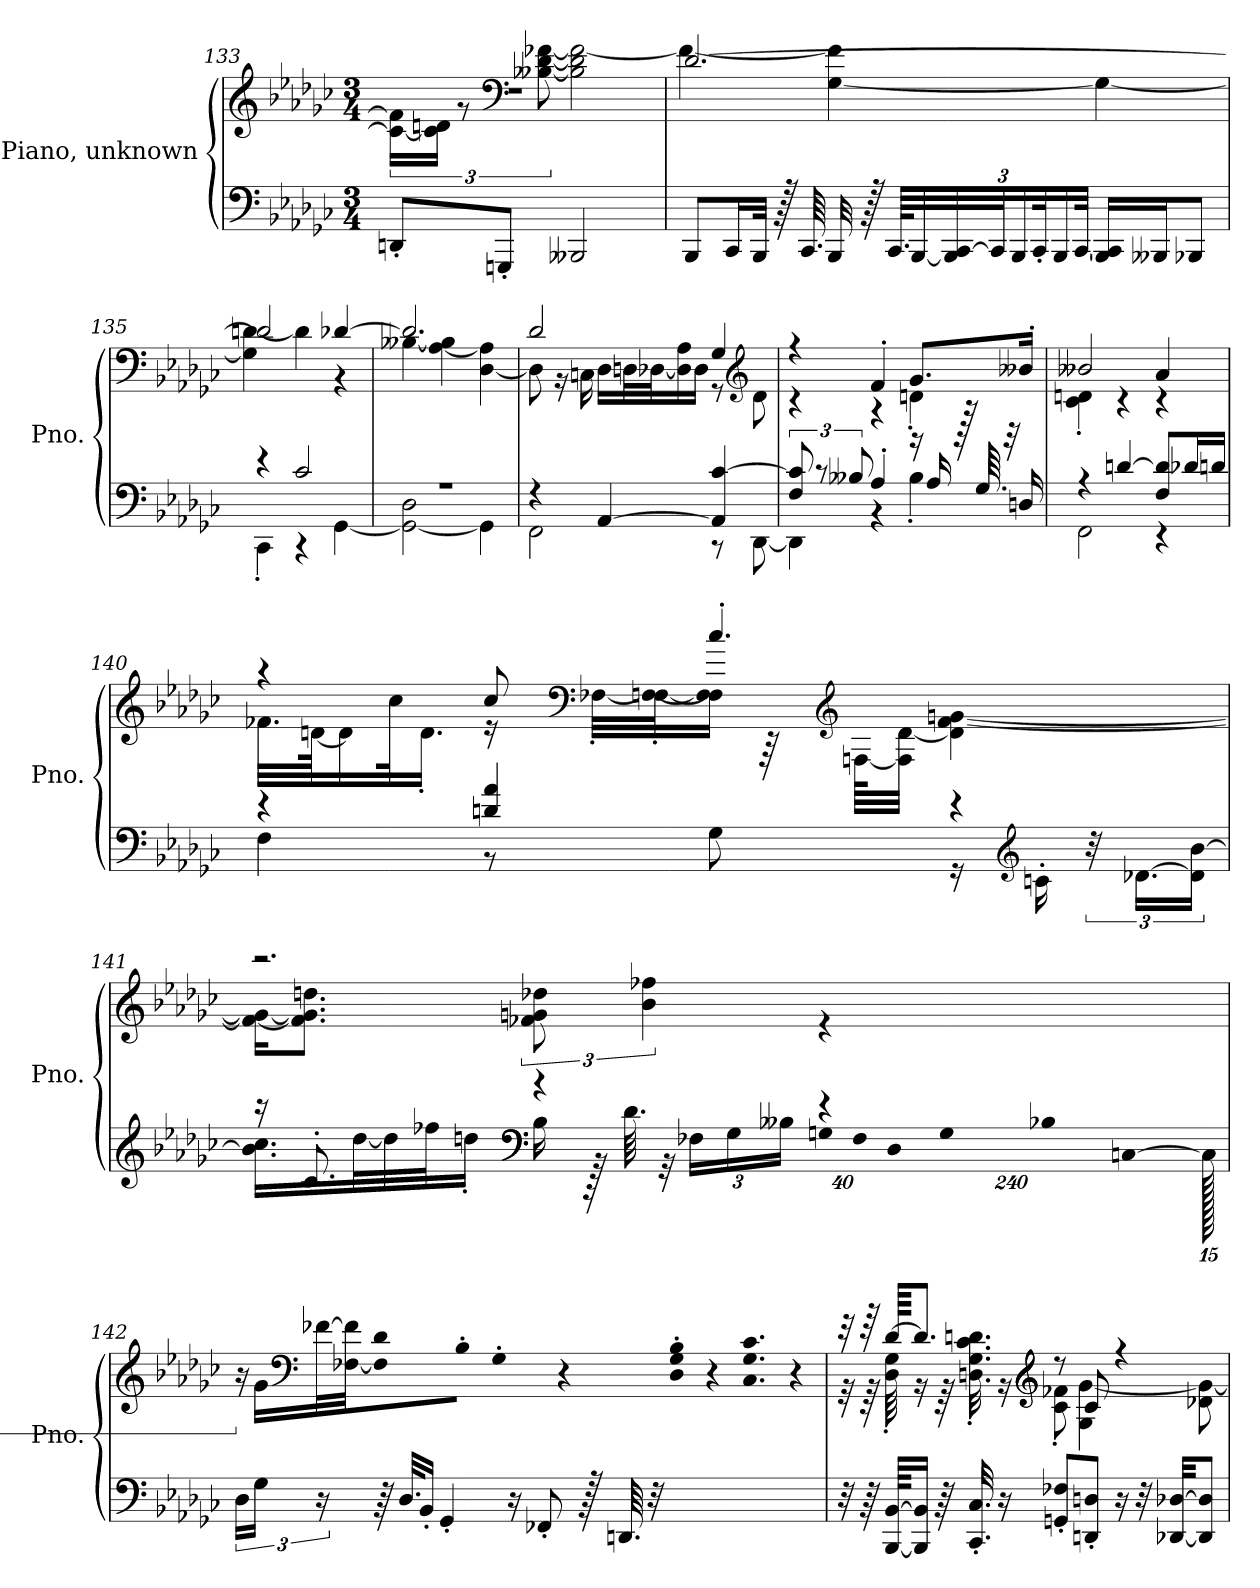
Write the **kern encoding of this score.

**kern	**kern
*part1	*part1
*staff2	*staff1
*I"Piano, unknown	*
*I'Pno.	*
*clefF4	*clefG2
*k[b-e-a-d-g-c-]	*k[b-e-a-d-g-c-]
*M3/4	*M3/4
=133	=133
*	*^
8DDn'/L	2.r	24c-\_ 24f-\]LL
.	.	24c-\] 24dn\JJ
.	.	12r
8GGGn'/J	.	.
*	*clefF4	*
.	.	[12B--X\ [12d\ [12f-X\
2BBB--X/	.	2B--\] 2d\] 2f-\_
!!LO:LB:g=z	!!
=134	=134	=134
8BBB-/L	[2.d-/	4f-\_
16CC-/L	.	.
32BBB-/JJk	.	.
128r	.	.
64.CC-/	.	.
32BBB-/	.	[4G-\ 4f-\]
128r	.	.
64.CC-/KLLL	.	.
*Xbrackettup	*	*
[48BBB-/	.	.
48BBB-/] [48CC-/	.	.
48CC-/J]	.	.
24BBB-/	.	.
48CC-'/K	.	.
24BBB-/	.	.
[48CC-/JJk	.	.
16BBB-/ 16CC-/]LL	.	4G-\_
16BBB--X/J	.	.
8BBB-X/J	.	.
=135	=135	=135
*^	*	*
4r	4CC-'\	2d-/]	4G-\] [4dn\
2c-/	4r	.	4d\]
.	[4GG-\	[4d-X/	4r
=136	=136	=136	=136
2.r	2GG-\_ 2D-\	2.d-/]	[4B--X\
.	.	.	[4A-\ 4B--\]
.	4GG-\]	.	[4D-\ 4A-\]
!!LO:LB:g=z	!!
=137	=137	=137	=137
4r	2FF\	2d-/	8D-\]
.	.	.	16r
.	.	.	16Cn\
[4AA-/	.	.	16D-\LL
.	.	.	32Dn\L
.	.	.	[32D-X\J
.	.	.	16D-\] 16A-\
.	.	.	16D-\JJ
4AA-/] [4c-/	8r	4G-/	8r
*	*	*clefG2	*
.	[8DD-\	.	8d-\
=138	=138	=138	=138
*brackettup	*	*	*
12F/ 12c-/]	4DD-\]	4r	4r
12r	.	.	.
12B--X/	.	.	.
4A-'/	4r	4f'/	4r
16r	4B--'\	8.g-/L	4dn'\
16A-/	.	.	.
128r	.	.	.
64.G-/	.	.	.
32r	.	.	.
16Dn/	.	16b--X'/Jk	.
=139	=139	=139	=139
4r	2FF\	2b--X/	4c-\' 4dn\'
[4dn/	.	.	4r
8F/ 8d/]L	4r	4a-/	4r
16d-X/L	.	.	.
16dn/JJ	.	.	.
!!LO:LB:g=z	!!
=140	=140	=140	=140
4r	4F\	4r	32.f-X\LLL
.	.	.	[64dn\JK
.	.	.	16d\]
.	.	.	32cc-\K
.	.	.	16.d'\JJ
4dn/ 4a-/	8r	8cc-/	16r
*	*	*clefF4	*
.	.	.	[32F-X'\LLL
.	.	.	32F-\_' [32Fn\'J
.	8G-\	4.cc-'/	16F-\] 16F\]JJ
.	.	.	64r
*	*	*clefG2	*
.	.	.	[64Fn\KLLL
.	.	.	32F\] [32d\JJJ
4r	16r	.	4d\] [4f-\ [4gn\
*clefG2	*	*	*
.	16cn'\	.	.
.	48r	.	.
.	[24.d-X\LL	.	.
.	24d-\] [24b-\JJ	.	.
!!LO:PB:g=z	!!
=141	=141	=141	=141
16r	16.b-\] 16.cc-\LL	2.r	16f-\_ 16g\_KL
8.c-'/	.	.	8.f-\] 8.g\] 8.ddn\J
.	[32dd-\L	.	.
.	32dd-\]	.	.
.	32ff-X\J	.	.
.	16ddn'\JJ	.	.
*clefF4	*	*	*
4r	16B-\	.	12f-X\ 12gn\ 12dd-X\
.	128r	.	.
.	64.d-\	.	.
.	.	.	6b-\ 6ff-X\
.	32r	.	.
*	*Xbrackettup	*	*
.	24F-X\LL	.	.
.	24G-\	.	.
.	24B--X\JJ	.	.
!	!LO:N:vis=32	!	!
4r	640%23Gn\LLL	.	4r
!	!LO:N:vis=32	!	!
.	640%23F-\J	.	.
!	!LO:N:vis=16	!	!
.	1920%137D-\	.	.
!	!LO:N:vis=32	!	!
.	640%23G\L	.	.
!	!LO:N:vis=64	!	!
.	960%17B-X\K	.	.
.	[320%17Cn\JJ	.	.
1920ryy	1920C\]	1920ryy	1920ryy
*v	*v	*	*
*	*v	*v
!!LO:LB:g=z
=142	=142
*brackettup	*
24D-\LL	24r
24G-\JJ	24g-\LL
*	*clefF4
24r	[48f-X\L
.	[48F-X\ 48f-\]J
64r	16F-\] 16d-\
32.D-/KLL	.
16BB-'/JJ	16B-'\JJ
4GG-'/	4G-'\
16r	16r
8FF-X'/	8D-\' 8G-\' 8B-\'
128r	128r
64.DDn/	64.C-\ 64.G-\ 64.c-\
32r	32r
=143	=143
*	*^
32r	32r	32r
64r	64r	64r
[64BBB-/ [64BB-/KKLL	[64d-/KKKL	64D-\' 64G-\'
16BBB-/] 16BB-/]JJ	8.d-/J]	16r
64r	.	64r
32.CC-/' 32.C-/'	.	32.Dn\' 32.G-\' 32.c-\' 32.dn\'
16r	.	16r
*	*clefG2	*
8GGn/' 8F-X/'L	8r	8c-\' 8f-X\'
8DDn/' 8Dn/'J	8c-/	4G-\ [4g-\
16r	4r	.
32r	.	.
[32DD-X/ [32D-X/KKL	.	.
8DD-/] 8D-/]J	.	8d-X\ 8g-\_
*	*v	*v
=	=
*-	*-
